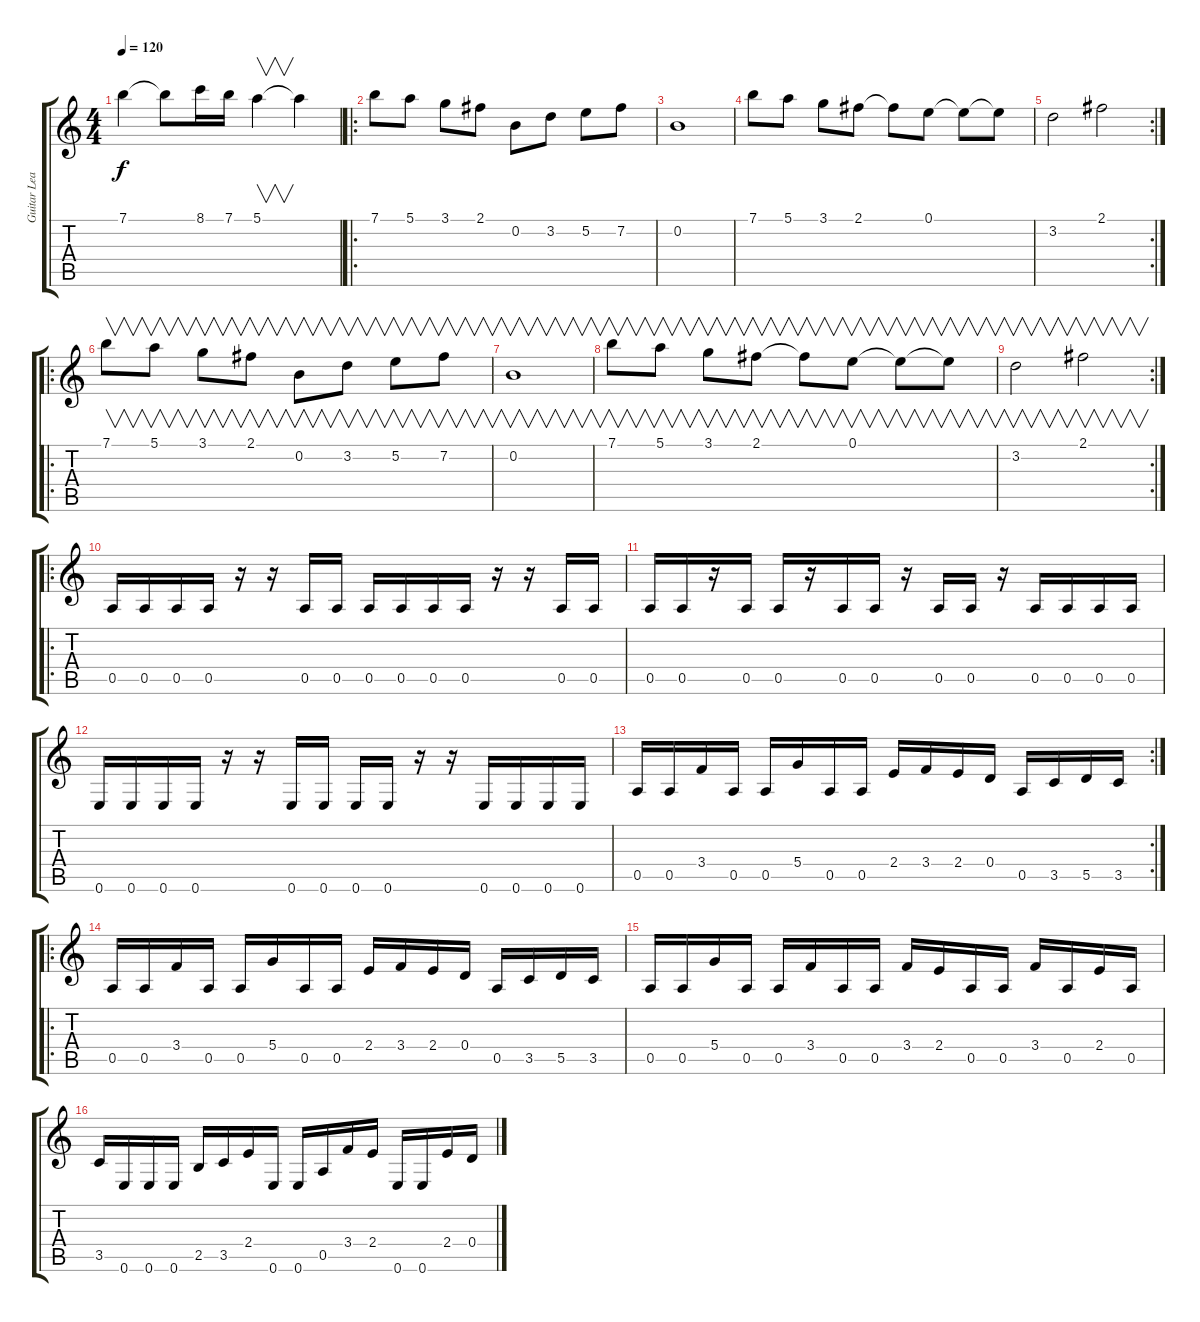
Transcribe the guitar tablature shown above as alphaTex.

\track ("Guitar Lead" "Guitar Lea") {instrument acousticguitarnylon}
\staff {score tabs}
\tuning (E4 B3 G3 D3 A2 E2) {hide}
\ts (4 4)
\tempo 120
\clef g2
\ks c
7.1.4{dy f} 7.1{t}.8 8.1.16 7.1.16 5.1.4{v} 5.1{t}.4 |
\ro
7.1.8{instrument acousticguitarsteel} 5.1.8 3.1.8 2.1.8 0.2.8 3.2.8 5.2.8 7.2.8 |
0.2.1 |
7.1.8 5.1.8 3.1.8 2.1.8 2.1{t}.8 0.1.8 0.1{t}.8 0.1{t}.8 |
\rc 2
3.2.2 2.1.2 |
\ro
7.1.8{v instrument slapbass1} 5.1.8{v} 3.1.8{v} 2.1.8{v} 0.2.8{v} 3.2.8{v} 5.2.8{v} 7.2.8{v} |
0.2.1{v} |
7.1.8{v} 5.1.8{v} 3.1.8{v} 2.1.8{v} 2.1{t}.8{v} 0.1.8{v} 0.1{t}.8{v} 0.1{t}.8{v} |
\rc 2
3.2.2{v} 2.1.2{v} |
\ro
0.5.16{volume 13 balance 16 instrument distortionguitar} 0.5.16 0.5.16 0.5.16 r.16 r.16 0.5.16 0.5.16 0.5.16 0.5.16 0.5.16 0.5.16 r.16 r.16 0.5.16 0.5.16 |
0.5.16 0.5.16 r.16 0.5.16 0.5.16 r.16 0.5.16 0.5.16 r.16 0.5.16 0.5.16 r.16 0.5.16 0.5.16 0.5.16 0.5.16 |
0.6.16{volume 13 instrument distortionguitar} 0.6.16 0.6.16 0.6.16 r.16 r.16 0.6.16 0.6.16 0.6.16 0.6.16 r.16 r.16 0.6.16 0.6.16 0.6.16 0.6.16 |
\rc 2
0.5.16 0.5.16 3.4.16 0.5.16 0.5.16 5.4.16 0.5.16 0.5.16 2.4.16 3.4.16 2.4.16 0.4.16 0.5.16 3.5.16 5.5.16 3.5.16 |
\ro
0.5.16{instrument distortionguitar} 0.5.16 3.4.16 0.5.16 0.5.16 5.4.16 0.5.16 0.5.16 2.4.16 3.4.16 2.4.16 0.4.16 0.5.16 3.5.16 5.5.16 3.5.16 |
0.5.16 0.5.16 5.4.16 0.5.16 0.5.16 3.4.16 0.5.16 0.5.16 3.4.16 2.4.16 0.5.16 0.5.16 3.4.16 0.5.16 2.4.16 0.5.16 |
3.5.16 0.6.16 0.6.16 0.6.16 2.5.16 3.5.16 2.4.16 0.6.16 0.6.16 0.5.16 3.4.16 2.4.16 0.6.16 0.6.16 2.4.16 0.4.16
